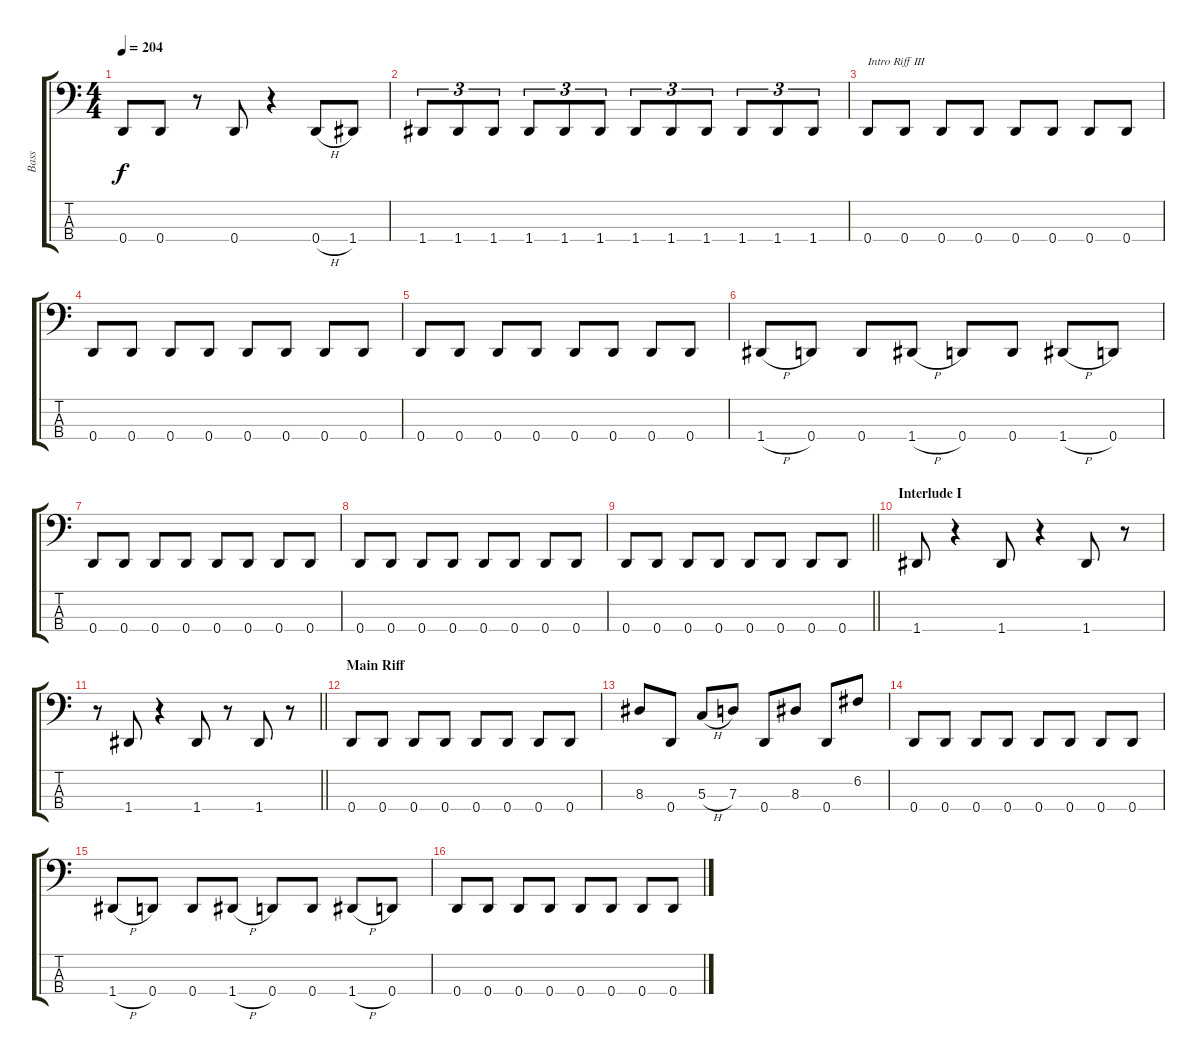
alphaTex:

\track ("Bass" "Bass") {instrument electricbasspick}
\staff {score tabs}
\tuning (F2 C2 G1 D1) {hide}
\ts (4 4)
\tempo 204
\clef f4
\ks c
0.4.8{dy f} 0.4.8 r.8 0.4.8 r.4 0.4{h}.8 1.4.8 |
1.4.8{tu (3 2)} 1.4.8{tu (3 2)} 1.4.8{tu (3 2)} 1.4.8{tu (3 2)} 1.4.8{tu (3 2)} 1.4.8{tu (3 2)} 1.4.8{tu (3 2)} 1.4.8{tu (3 2)} 1.4.8{tu (3 2)} 1.4.8{tu (3 2)} 1.4.8{tu (3 2)} 1.4.8{tu (3 2)} |
0.4.8{txt "Intro Riff III"} 0.4.8 0.4.8 0.4.8 0.4.8 0.4.8 0.4.8 0.4.8 |
0.4.8 0.4.8 0.4.8 0.4.8 0.4.8 0.4.8 0.4.8 0.4.8 |
0.4.8 0.4.8 0.4.8 0.4.8 0.4.8 0.4.8 0.4.8 0.4.8 |
1.4{h}.8 0.4.8 0.4.8 1.4{h}.8 0.4.8 0.4.8 1.4{h}.8 0.4.8 |
0.4.8 0.4.8 0.4.8 0.4.8 0.4.8 0.4.8 0.4.8 0.4.8 |
0.4.8 0.4.8 0.4.8 0.4.8 0.4.8 0.4.8 0.4.8 0.4.8 |
\barLineRight lightlight
0.4.8 0.4.8 0.4.8 0.4.8 0.4.8 0.4.8 0.4.8 0.4.8 |
\section ("" "Interlude I")
1.4.8 r.4 1.4.8 r.4 1.4.8 r.8 |
\barLineRight lightlight
r.8 1.4.8 r.4 1.4.8 r.8 1.4.8 r.8 |
\section ("" "Main Riff")
0.4.8 0.4.8 0.4.8 0.4.8 0.4.8 0.4.8 0.4.8 0.4.8 |
8.3.8 0.4.8 5.3{h}.8 7.3.8 0.4.8 8.3.8 0.4.8 6.2.8 |
0.4.8 0.4.8 0.4.8 0.4.8 0.4.8 0.4.8 0.4.8 0.4.8 |
1.4{h}.8 0.4.8 0.4.8 1.4{h}.8 0.4.8 0.4.8 1.4{h}.8 0.4.8 |
0.4.8 0.4.8 0.4.8 0.4.8 0.4.8 0.4.8 0.4.8 0.4.8
